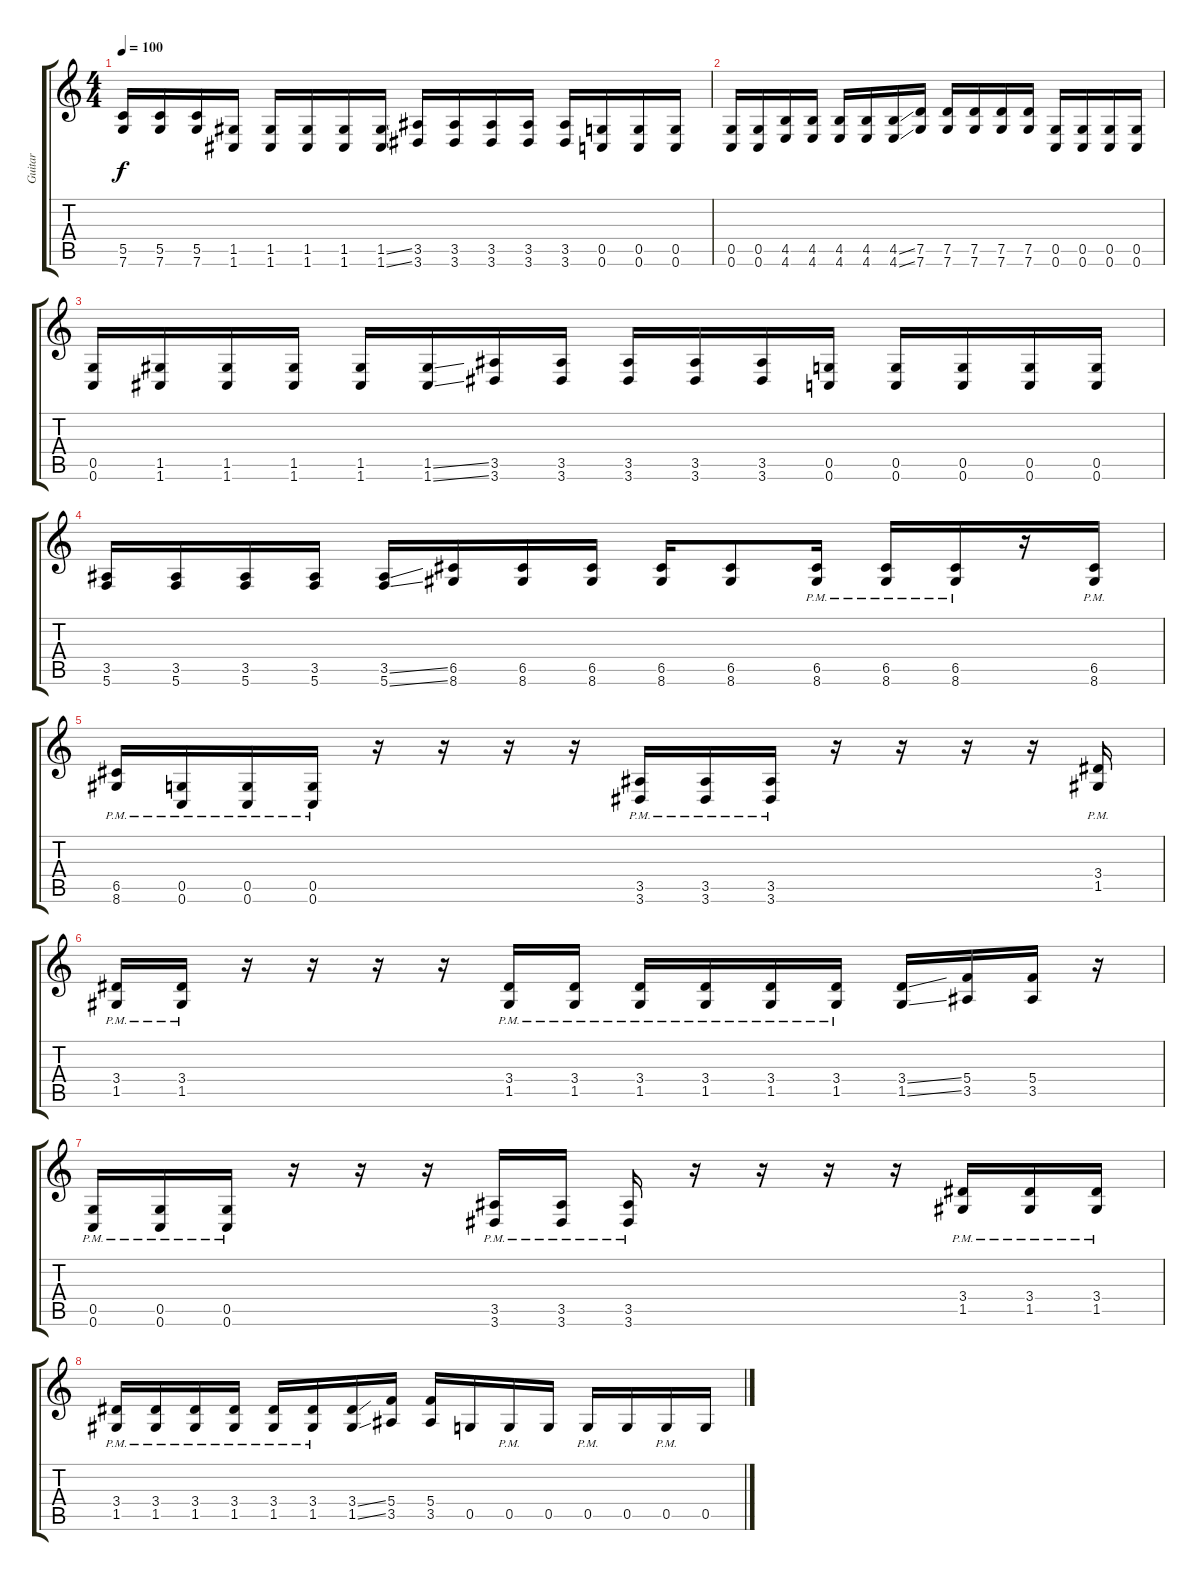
\track ("Guitar" "Guitar") {instrument distortionguitar}
\staff {score tabs}
\tuning (D4 A3 F3 C3 G2 C2) {hide}
\ts (4 4)
\tempo 100
\clef g2
\ks c
(5.5 7.6).16{dy f} (5.5 7.6).16 (5.5 7.6).16 (1.5 1.6).16 (1.5 1.6).16 (1.5 1.6).16 (1.5 1.6).16 (1.5{ss} 1.6{ss}).16 (3.5 3.6).16 (3.5 3.6).16 (3.5 3.6).16 (3.5 3.6).16 (3.5 3.6).16 (0.5 0.6).16 (0.5 0.6).16 (0.5 0.6).16 |
(0.5 0.6).16 (0.5 0.6).16 (4.5 4.6).16 (4.5 4.6).16 (4.5 4.6).16 (4.5 4.6).16 (4.5{ss} 4.6{ss}).16 (7.5 7.6).16 (7.5 7.6).16 (7.5 7.6).16 (7.5 7.6).16 (7.5 7.6).16 (0.5 0.6).16 (0.5 0.6).16 (0.5 0.6).16 (0.5 0.6).16 |
(0.5 0.6).16 (1.5 1.6).16 (1.5 1.6).16 (1.5 1.6).16 (1.5 1.6).16 (1.5{ss} 1.6{ss}).16 (3.5 3.6).16 (3.5 3.6).16 (3.5 3.6).16 (3.5 3.6).16 (3.5 3.6).16 (0.5 0.6).16 (0.5 0.6).16 (0.5 0.6).16 (0.5 0.6).16 (0.5 0.6).16 |
(3.5 5.6).16 (3.5 5.6).16 (3.5 5.6).16 (3.5 5.6).16 (3.5{ss} 5.6{ss}).16 (6.5 8.6).16 (6.5 8.6).16 (6.5 8.6).16 (6.5 8.6).16 (6.5 8.6).8 (6.5 8.6{pm}).16 (6.5 8.6{pm}).16 (6.5 8.6{pm}).16 r.16 (6.5 8.6{pm}).16 |
(6.5 8.6{pm}).16 (0.5 0.6{pm}).16 (0.5 0.6{pm}).16 (0.5 0.6{pm}).16 r.16 r.16 r.16 r.16 (3.5 3.6{pm}).16 (3.5 3.6{pm}).16 (3.5 3.6{pm}).16 r.16 r.16 r.16 r.16 (3.4 1.5{pm}).16 |
(3.4 1.5{pm}).16 (3.4 1.5{pm}).16 r.16 r.16 r.16 r.16 (3.4 1.5{pm}).16 (3.4 1.5{pm}).16 (3.4 1.5{pm}).16 (3.4 1.5{pm}).16 (3.4 1.5{pm}).16 (3.4 1.5{pm}).16 (3.4{ss} 1.5{ss}).16 (5.4 3.5).16 (5.4 3.5).16 r.16 |
(0.5{pm} 0.6).16 (0.5{pm} 0.6).16 (0.5{pm} 0.6).16 r.16 r.16 r.16 (3.5{pm} 3.6).16 (3.5{pm} 3.6).16 (3.5{pm} 3.6).16 r.16 r.16 r.16 r.16 (3.4 1.5{pm}).16 (3.4 1.5{pm}).16 (3.4 1.5{pm}).16 |
(3.4 1.5{pm}).16 (3.4 1.5{pm}).16 (3.4 1.5{pm}).16 (3.4 1.5{pm}).16 (3.4 1.5{pm}).16 (3.4 1.5{pm}).16 (3.4{ss} 1.5{ss}).16 (5.4 3.5).16 (5.4 3.5).16 0.5.16 0.5{pm}.16 0.5.16 0.5{pm}.16 0.5.16 0.5{pm}.16 0.5.16
